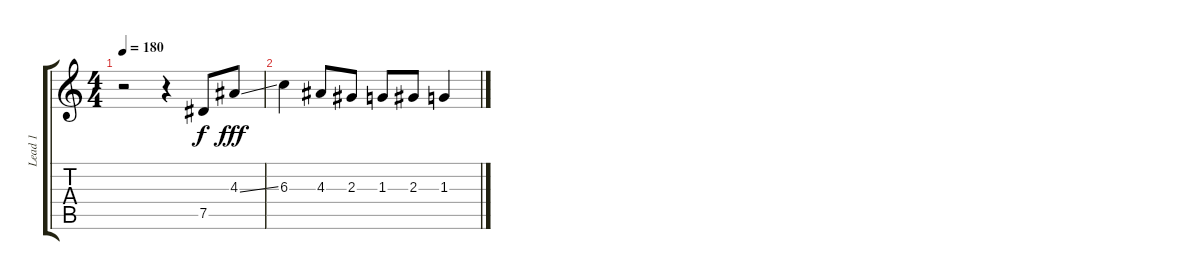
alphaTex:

\track ("Lead 1" "Lead 1") {instrument overdrivenguitar}
\staff {score tabs}
\tuning (Eb4 Bb3 Gb3 Db3 Ab2 Eb2) {hide}
\ts (4 4)
\tempo 180
\clef g2
\ks c
r.2{dy fff} r.4 7.5{t}.8{dy f} 4.3{ss}.8{dy fff} |
6.3.4 4.3.8 2.3.8 1.3.8 2.3.8 1.3.4
